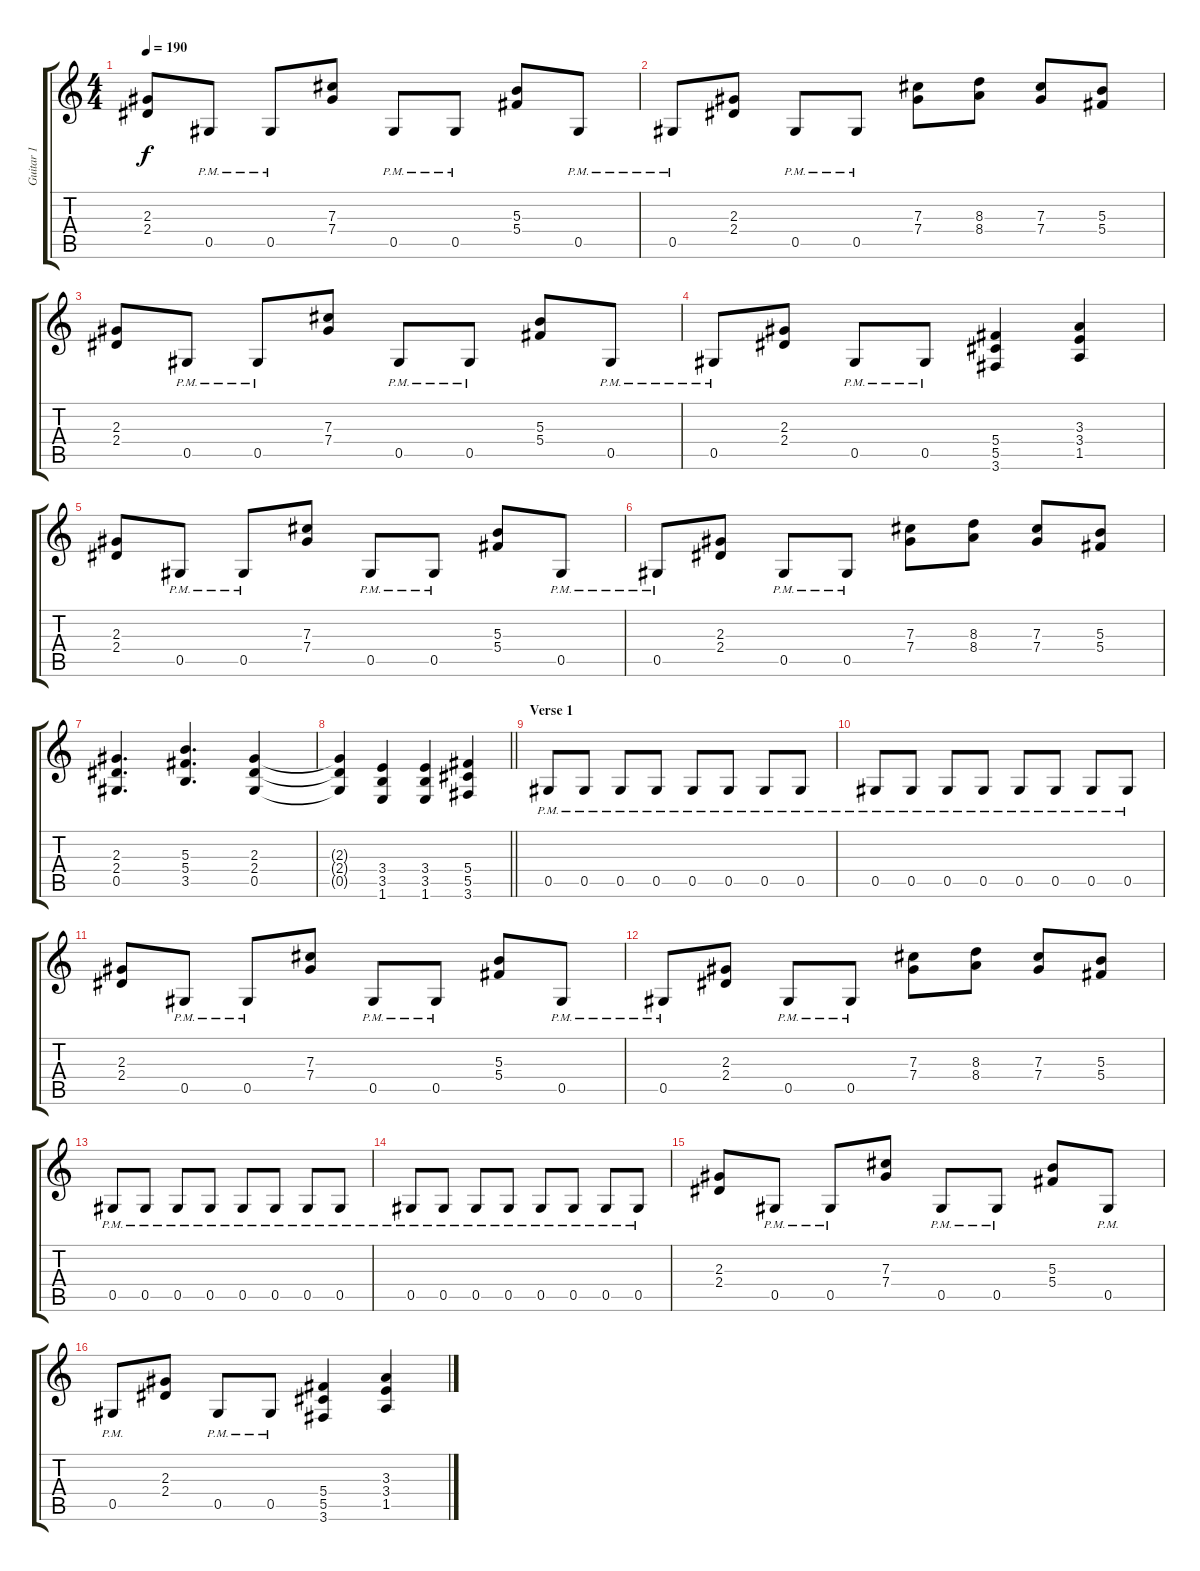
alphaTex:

\track ("Guitar 1" "Guitar 1") {instrument distortionguitar}
\staff {score tabs}
\tuning (Eb4 Bb3 Gb3 Db3 Ab2 Eb2) {hide}
\ts (4 4)
\tempo 190
\clef g2
\ks c
(2.3 2.4).8{dy f} 0.5{pm}.8 0.5{pm}.8 (7.3 7.4).8 0.5{pm}.8 0.5{pm}.8 (5.3 5.4).8 0.5{pm}.8 |
0.5{pm}.8 (2.3 2.4).8 0.5{pm}.8 0.5{pm}.8 (7.3 7.4).8 (8.3 8.4).8 (7.3 7.4).8 (5.3 5.4).8 |
(2.3 2.4).8 0.5{pm}.8 0.5{pm}.8 (7.3 7.4).8 0.5{pm}.8 0.5{pm}.8 (5.3 5.4).8 0.5{pm}.8 |
0.5{pm}.8 (2.3 2.4).8 0.5{pm}.8 0.5{pm}.8 (5.4 5.5 3.6).4 (3.3 3.4 1.5).4 |
(2.3 2.4).8 0.5{pm}.8 0.5{pm}.8 (7.3 7.4).8 0.5{pm}.8 0.5{pm}.8 (5.3 5.4).8 0.5{pm}.8 |
0.5{pm}.8 (2.3 2.4).8 0.5{pm}.8 0.5{pm}.8 (7.3 7.4).8 (8.3 8.4).8 (7.3 7.4).8 (5.3 5.4).8 |
(2.3 2.4 0.5).4{d} (5.3 5.4 3.5).4{d} (2.3 2.4 0.5).4 |
\barLineRight lightlight
(2.3{t} 2.4{t} 0.5{t}).4 (3.4 3.5 1.6).4 (3.4 3.5 1.6).4 (5.4 5.5 3.6).4 |
\section ("" "Verse 1")
0.5{pm}.8 0.5{pm}.8 0.5{pm}.8 0.5{pm}.8 0.5{pm}.8 0.5{pm}.8 0.5{pm}.8 0.5{pm}.8 |
0.5{pm}.8 0.5{pm}.8 0.5{pm}.8 0.5{pm}.8 0.5{pm}.8 0.5{pm}.8 0.5{pm}.8 0.5{pm}.8 |
(2.3 2.4).8 0.5{pm}.8 0.5{pm}.8 (7.3 7.4).8 0.5{pm}.8 0.5{pm}.8 (5.3 5.4).8 0.5{pm}.8 |
0.5{pm}.8 (2.3 2.4).8 0.5{pm}.8 0.5{pm}.8 (7.3 7.4).8 (8.3 8.4).8 (7.3 7.4).8 (5.3 5.4).8 |
0.5{pm}.8 0.5{pm}.8 0.5{pm}.8 0.5{pm}.8 0.5{pm}.8 0.5{pm}.8 0.5{pm}.8 0.5{pm}.8 |
0.5{pm}.8 0.5{pm}.8 0.5{pm}.8 0.5{pm}.8 0.5{pm}.8 0.5{pm}.8 0.5{pm}.8 0.5{pm}.8 |
(2.3 2.4).8 0.5{pm}.8 0.5{pm}.8 (7.3 7.4).8 0.5{pm}.8 0.5{pm}.8 (5.3 5.4).8 0.5{pm}.8 |
0.5{pm}.8 (2.3 2.4).8 0.5{pm}.8 0.5{pm}.8 (5.4 5.5 3.6).4 (3.3 3.4 1.5).4
